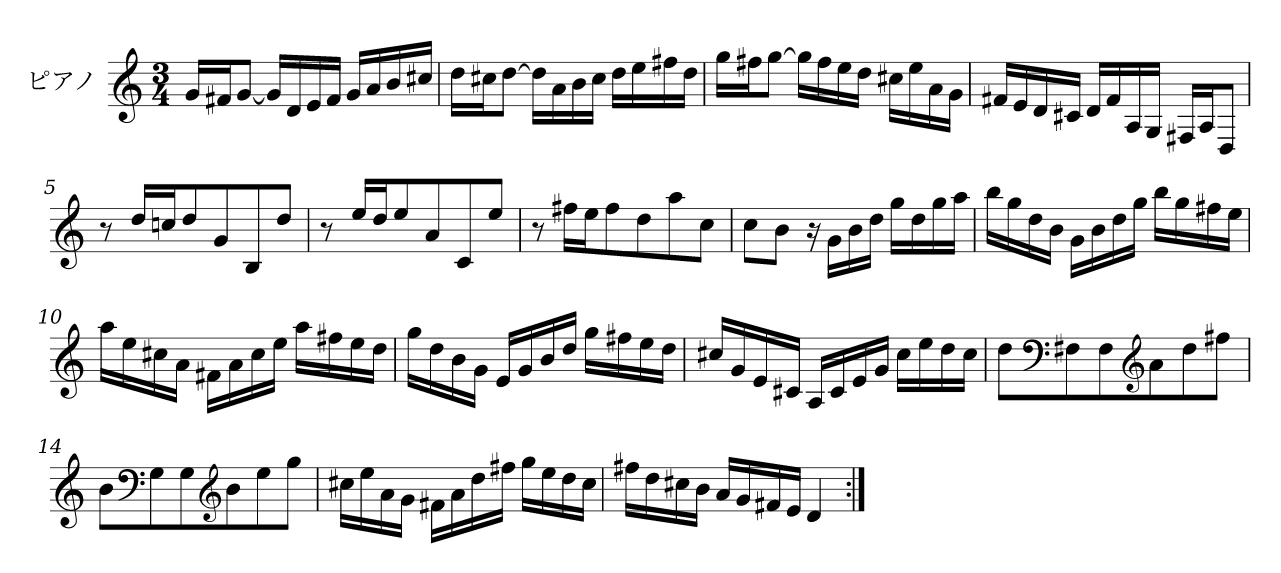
**kern
*part1
*staff1
*I"ピアノ
*clefG2
*k[]
*M3/4
=1
16g/LL
16f#X/J
[8g/J
16g/LL]
16d/
16e/
16f#/JJ
16g/LL
16a/
16b/
16cc#X/JJ
=2
16dd\LL
16cc#X\J
[8dd\J
16dd\LL]
16a\
16b\
16cc#\JJ
16dd\LL
16ee\
16ff#X\
16dd\JJ
=3
16gg\LL
16ff#X\J
[8gg\J
16gg\LL]
16ff#\
16ee\
16dd\JJ
16cc#X\LL
16ee\
16a\
16g\JJ
=4
16f#X/LL
16e/
16d/
16c#X/JJ
16d/LL
16f#/
16A/
16G/JJ
16F#X/LL
16A/J
8D/J
!!LO:LB:g=z
=5
8r
16dd/LL
16ccn/J
8dd/
8g/
8B/
8dd/J
=6
8r
16ee/LL
16dd/J
8ee/
8a/
8c/
8ee/J
=7
8r
16ff#X\LL
16ee\J
8ff#\
8dd\
8aa\
8cc\J
=8
8cc\L
8b\J
16r
16g\LL
16b\
16dd\JJ
16gg\LL
16dd\
16gg\
16aa\JJ
=9
16bb\LL
16gg\
16dd\
16b\JJ
16g\LL
16b\
16dd\
16gg\JJ
16bb\LL
16gg\
16ff#X\
16ee\JJ
!!LO:LB:g=z
=10
16aa\LL
16ee\
16cc#X\
16a\JJ
16f#X\LL
16a\
16cc#\
16ee\JJ
16aa\LL
16ff#X\
16ee\
16dd\JJ
=11
16gg\LL
16dd\
16b\
16g\JJ
16e/LL
16g/
16b/
16dd/JJ
16gg\LL
16ff#X\
16ee\
16dd\JJ
=12
16cc#X/LL
16g/
16e/
16c#X/JJ
16A/LL
16c#/
16e/
16g/JJ
16cc#\LL
16ee\
16dd\
16cc#\JJ
=13
8dd\L
*clefF4
8F#X\
8F#\
*clefG2
8a\
8dd\
8ff#X\J
!!LO:LB:g=z
=14
8b\L
*clefF4
8G\
8G\
*clefG2
8b\
8ee\
8gg\J
=15
16cc#X\LL
16ee\
16a\
16g\JJ
16f#X\LL
16a\
16dd\
16ff#X\JJ
16gg\LL
16ee\
16dd\
16cc#\JJ
=16
16ff#X\LL
16dd\
16cc#X\
16b\JJ
16a/LL
16g/
16f#X/
16e/JJ
4d/
=:|!
*-
